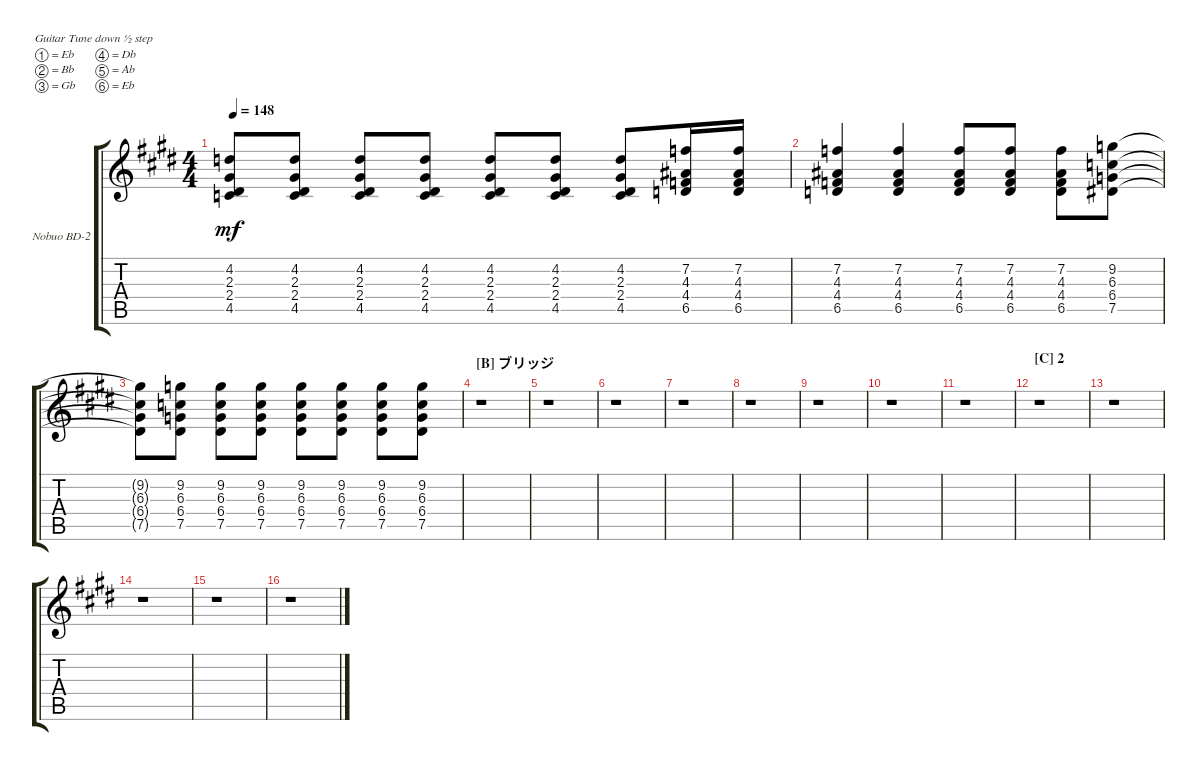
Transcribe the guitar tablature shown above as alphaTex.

\bracketExtendMode groupsimilarinstruments
\firstSystemTrackNameOrientation horizontal
\otherSystemsTrackNameOrientation horizontal
\track ("Nobuo BD-2" "Nobuo BD-2") {instrument acousticguitarnylon}
\staff {score tabs}
\tuning (Eb4 Bb3 Gb3 Db3 Ab2 Eb2)
\ts (4 4)
\tempo 148
\clef g2
\ks e
(4.5{t} 2.4{t} 2.3{t} 4.2{t}).8{dy mf} (4.5 2.4 2.3 4.2).8 (4.5 2.4 2.3 4.2).8 (4.5 2.4 2.3 4.2).8 (4.5 2.4 2.3 4.2).8 (4.5 2.4 2.3 4.2).8 (4.5 2.4 2.3 4.2).8 (6.5 4.4 4.3 7.2).16 (6.5 4.4 4.3 7.2).16 |
(6.5 4.4 4.3 7.2).4 (6.5 4.4 4.3 7.2).4 (6.5 4.4 4.3 7.2).8 (6.5 4.4 4.3 7.2).8 (6.5 4.4 4.3 7.2).8 (7.5 6.4 6.3 9.2).8 |
(7.5{t} 6.4{t} 6.3{t} 9.2{t}).8 (7.5 6.4 6.3 9.2).8 (7.5 6.4 6.3 9.2).8 (7.5 6.4 6.3 9.2).8 (7.5 6.4 6.3 9.2).8 (7.5 6.4 6.3 9.2).8 (7.5 6.4 6.3 9.2).8 (7.5 6.4 6.3 9.2).8 |
\section ("B" "ブリッジ")
r.1 |
r.1 |
r.1 |
r.1 |
r.1 |
r.1 |
r.1 |
r.1 |
\section ("C" "2")
r.1 |
r.1 |
r.1 |
r.1 |
r.1
